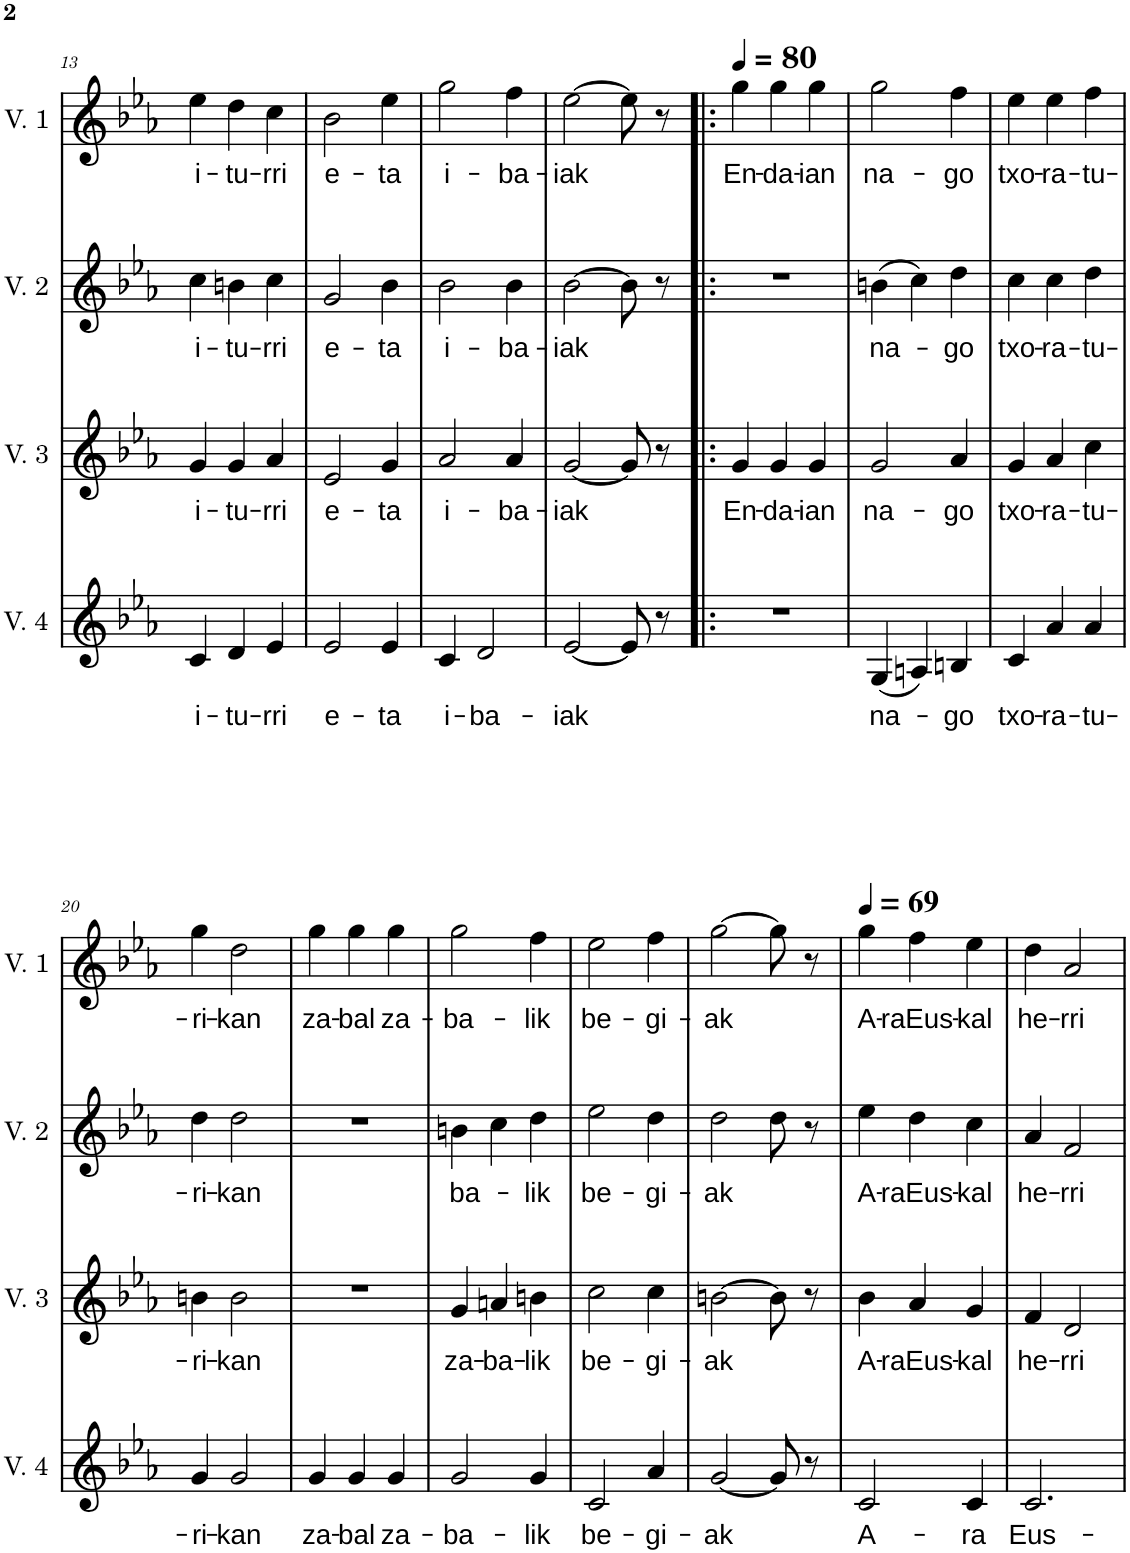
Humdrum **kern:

**kern	**text	**kern	**text	**kern	**text	**kern	**text
*part4	*part4	*part3	*part3	*part2	*part2	*part1	*part1
*staff4	*staff4	*staff3	*staff3	*staff2	*staff2	*staff1	*staff1
*I"Voix 4	*	*I"Voix 3	*	*I"Voix 2	*	*I"Voix 1	*
*I'V. 4	*	*I'V. 3	*	*I'V. 2	*	*I'V. 1	*
!!LO:PB:g=z
*clefG2	*	*clefG2	*	*clefG2	*	*clefG2	*
*k[b-e-a-]	*	*k[b-e-a-]	*	*k[b-e-a-]	*	*k[b-e-a-]	*
*M3/4	*	*M3/4	*	*M3/4	*	*M3/4	*
=13	=13	=13	=13	=13	=13	=13	=13
!	!LO:LY:b	!	!LO:LY:b	!	!LO:LY:b	!	!LO:LY:b
4c/	i-	4g/	i-	4cc\	i-	4ee-\	i-
!	!LO:LY:b	!	!LO:LY:b	!	!LO:LY:b	!	!LO:LY:b
4d/	-tu-	4g/	-tu-	4bn\	-tu-	4dd\	-tu-
!	!LO:LY:b	!	!LO:LY:b	!	!LO:LY:b	!	!LO:LY:b
4e-/	-rri	4a-/	-rri	4cc\	-rri	4cc\	-rri
=14	=14	=14	=14	=14	=14	=14	=14
!	!LO:LY:b	!	!LO:LY:b	!	!LO:LY:b	!	!LO:LY:b
2e-/	e-	2e-/	e-	2g/	e-	2b-\	e-
!	!LO:LY:b	!	!LO:LY:b	!	!LO:LY:b	!	!LO:LY:b
4e-/	-ta	4g/	-ta	4b-\	-ta	4ee-\	-ta
=15	=15	=15	=15	=15	=15	=15	=15
!	!LO:LY:b	!	!LO:LY:b	!	!LO:LY:b	!	!LO:LY:b
4c/	i-	2a-/	i-	2b-\	i-	2gg\	i-
!	!LO:LY:b	!	!	!	!	!	!
2d/	-ba-	.	.	.	.	.	.
!	!	!	!LO:LY:b	!	!LO:LY:b	!	!LO:LY:b
.	.	4a-/	-ba-	4b-\	-ba-	4ff\	-ba-
=16	=16	=16	=16	=16	=16	=16	=16
!	!LO:LY:b	!	!LO:LY:b	!	!LO:LY:b	!	!LO:LY:b
[2e-/	-iak	[2g/	-iak	[2b-\	-iak	[2ee-\	-iak
8e-/]	.	8g/]	.	8b-\]	.	8ee-\]	.
8r	.	8r	.	8r	.	8r	.
=17!|:	=17!|:	=17!|:	=17!|:	=17!|:	=17!|:	=17!|:	=17!|:
*	*	*	*	*	*	*MM80	*
!	!	!	!LO:LY:b	!	!	!	!LO:LY:b
2.r	.	4g/	En-	2.r	.	4gg\	En-
!	!	!	!LO:LY:b	!	!	!	!LO:LY:b
.	.	4g/	-da-	.	.	4gg\	-da-
!	!	!	!LO:LY:b	!	!	!	!LO:LY:b
.	.	4g/	-ian	.	.	4gg\	-ian
=18	=18	=18	=18	=18	=18	=18	=18
!	!LO:LY:b	!	!LO:LY:b	!	!LO:LY:b	!	!LO:LY:b
(4G/	na-	2g/	na-	(4bn\	na-	2gg\	na-
4An/)	.	.	.	4cc\)	.	.	.
!	!LO:LY:b	!	!LO:LY:b	!	!LO:LY:b	!	!LO:LY:b
4Bn/	-go	4a-/	-go	4dd\	-go	4ff\	-go
=19	=19	=19	=19	=19	=19	=19	=19
!	!LO:LY:b	!	!LO:LY:b	!	!LO:LY:b	!	!LO:LY:b
4c/	txo-	4g/	txo-	4cc\	txo-	4ee-\	txo-
!	!LO:LY:b	!	!LO:LY:b	!	!LO:LY:b	!	!LO:LY:b
4a-/	-ra-	4a-/	-ra-	4cc\	-ra-	4ee-\	-ra-
!	!LO:LY:b	!	!LO:LY:b	!	!LO:LY:b	!	!LO:LY:b
4a-/	-tu-	4cc\	-tu-	4dd\	-tu-	4ff\	-tu-
!!LO:LB:g=z
=20	=20	=20	=20	=20	=20	=20	=20
!	!LO:LY:b	!	!LO:LY:b	!	!LO:LY:b	!	!LO:LY:b
4g/	-ri-	4bn\	-ri-	4dd\	-ri-	4gg\	-ri-
!	!LO:LY:b	!	!LO:LY:b	!	!LO:LY:b	!	!LO:LY:b
2g/	-kan	2b\	-kan	2dd\	-kan	2dd\	-kan
=21	=21	=21	=21	=21	=21	=21	=21
!	!LO:LY:b	!	!	!	!	!	!LO:LY:b
4g/	za-	2.r	.	2.r	.	4gg\	za-
!	!LO:LY:b	!	!	!	!	!	!LO:LY:b
4g/	-bal	.	.	.	.	4gg\	-bal
!	!LO:LY:b	!	!	!	!	!	!LO:LY:b
4g/	za-	.	.	.	.	4gg\	za-
=22	=22	=22	=22	=22	=22	=22	=22
!	!LO:LY:b	!	!LO:LY:b	!	!LO:LY:b	!	!LO:LY:b
2g/	-ba-	4g/	za-	4bn\	-ba-	2gg\	-ba-
!	!	!	!LO:LY:b	!	!	!	!
.	.	4an/	-ba-	4cc\	.	.	.
!	!LO:LY:b	!	!LO:LY:b	!	!LO:LY:b	!	!LO:LY:b
4g/	-lik	4bn\	-lik	4dd\	-lik	4ff\	-lik
=23	=23	=23	=23	=23	=23	=23	=23
!	!LO:LY:b	!	!LO:LY:b	!	!LO:LY:b	!	!LO:LY:b
2c/	be-	2cc\	be-	2ee-\	be-	2ee-\	be-
!	!LO:LY:b	!	!LO:LY:b	!	!LO:LY:b	!	!LO:LY:b
4a-/	-gi-	4cc\	-gi-	4dd\	-gi-	4ff\	-gi-
=24	=24	=24	=24	=24	=24	=24	=24
!	!LO:LY:b	!	!LO:LY:b	!	!LO:LY:b	!	!LO:LY:b
[2g/	-ak	[2bn\	-ak	2dd\	-ak	[2gg\	-ak
8g/]	.	8b\]	.	8dd\	.	8gg\]	.
8r	.	8r	.	8r	.	8r	.
=25	=25	=25	=25	=25	=25	=25	=25
*	*	*	*	*	*	*MM69	*
!	!LO:LY:b	!	!LO:LY:b	!	!LO:LY:b	!	!LO:LY:b
2c/	A-	4b-\	A-	4ee-\	A-	4gg\	A-
!	!	!	!LO:LY:b	!	!LO:LY:b	!	!LO:LY:b
.	.	4a-/	-raEus-	4dd\	-raEus-	4ff\	-raEus-
!	!LO:LY:b	!	!LO:LY:b	!	!LO:LY:b	!	!LO:LY:b
4c/	-ra	4g/	-kal	4cc\	-kal	4ee-\	-kal
=26	=26	=26	=26	=26	=26	=26	=26
!	!LO:LY:b	!	!LO:LY:b	!	!LO:LY:b	!	!LO:LY:b
2.c/	Eus-	4f/	he-	4a-/	he-	4dd\	he-
!	!	!	!LO:LY:b	!	!LO:LY:b	!	!LO:LY:b
.	.	2d/	-rri	2f/	-rri	2a-/	-rri
=	=	=	=	=	=	=	=
*-	*-	*-	*-	*-	*-	*-	*-
